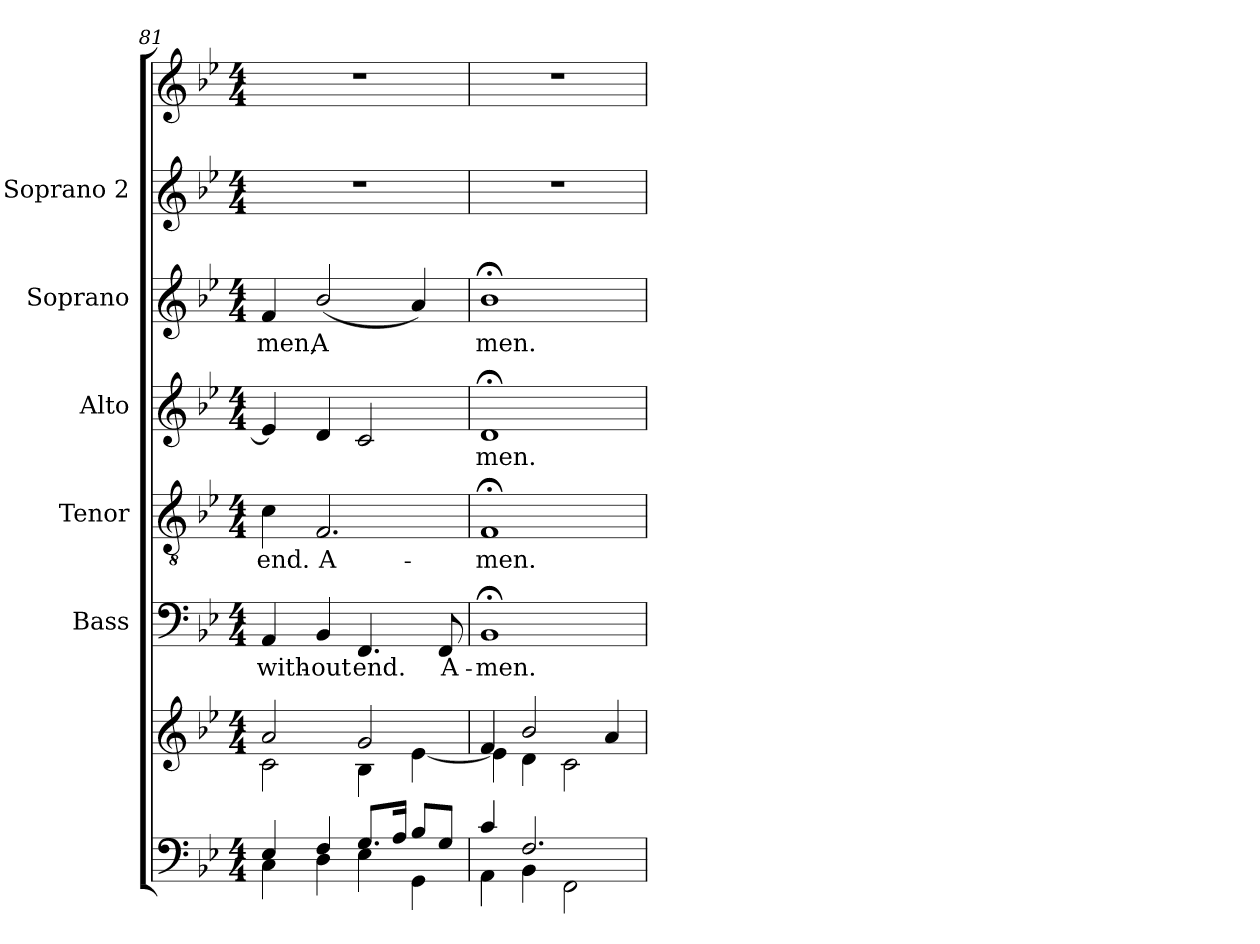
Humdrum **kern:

**kern	**kern	**kern	**text	**kern	**text	**kern	**text	**kern	**text	**kern	**kern
*part7	*part6	*part5	*part5	*part4	*part4	*part3	*part3	*part2	*part2	*part1	*part1
*staff8	*staff7	*staff6	*staff6	*staff5	*staff5	*staff4	*staff4	*staff3	*staff3	*staff2	*staff1
*	*	*I"Bass	*	*I"Tenor	*	*I"Alto	*	*I"Soprano	*	*I"Soprano 2	*
*	*	*I'B	*	*I'T	*	*I'A	*	*I'S	*	*	*
*clefF4	*clefG2	*clefF4	*	*clefGv2	*	*clefG2	*	*clefG2	*	*clefG2	*clefG2
*k[b-e-]	*k[b-e-]	*k[b-e-]	*	*k[b-e-]	*	*k[b-e-]	*	*k[b-e-]	*	*k[b-e-]	*k[b-e-]
*B-:	*B-:	*B-:	*	*B-:	*	*B-:	*	*B-:	*	*B-:	*B-:
*M4/4	*M4/4	*M4/4	*	*M4/4	*	*M4/4	*	*M4/4	*	*M4/4	*M4/4
=81	=81	=81	=81	=81	=81	=81	=81	=81	=81	=81	=81
*^	*^	*	*	*	*	*	*	*	*	*	*
!	!	!	!	!	!LO:LY:b	!	!LO:LY:b	!	!	!	!LO:LY:b	!	!
4E-/	4C\	2a/	2c\	4AA/	with-	4c\	end.	4e-/]	.	4f/	-men,	1r	1r
!	!	!	!	!	!LO:LY:b	!	!LO:LY:b	!	!	!	!LO:LY:b	!	!
4F/	4D\	.	.	4BB-/	-out	2.F/	A-	4d/	.	(<2b-/	A­	.	.
!	!	!	!	!	!LO:LY:b	!	!	!	!	!	!	!	!
8.G/L	4E-\	2g/	4B-\	4.FF/	end.	.	.	2c/	.	.	.	.	.
16A/Jk	.	.	.	.	.	.	.	.	.	.	.	.	.
8B-/L	4GG\	.	[4e-\	.	.	.	.	.	.	4a/)	.	.	.
!	!	!	!	!	!LO:LY:b	!	!	!	!	!	!	!	!
8G/J	.	.	.	8FF/	A-	.	.	.	.	.	.	.	.
=82	=82	=82	=82	=82	=82	=82	=82	=82	=82	=82	=82	=82	=82
!	!	!	!	!	!LO:LY:b	!	!LO:LY:b	!	!LO:LY:b	!	!LO:LY:b	!	!
4c/	4AA\	4f/	4e-\]	1BB-;	-men.	1F;	-men.	1d;	men.	1b-;<	men.	1r	1r
2.F/	4BB-\	2b-/	4d\	.	.	.	.	.	.	.	.	.	.
.	2FF\	.	2c\	.	.	.	.	.	.	.	.	.	.
.	.	4a/	.	.	.	.	.	.	.	.	.	.	.
*v	*v	*	*	*	*	*	*	*	*	*	*	*	*
*	*v	*v	*	*	*	*	*	*	*	*	*	*
=	=	=	=	=	=	=	=	=	=	=	=
*-	*-	*-	*-	*-	*-	*-	*-	*-	*-	*-	*-
